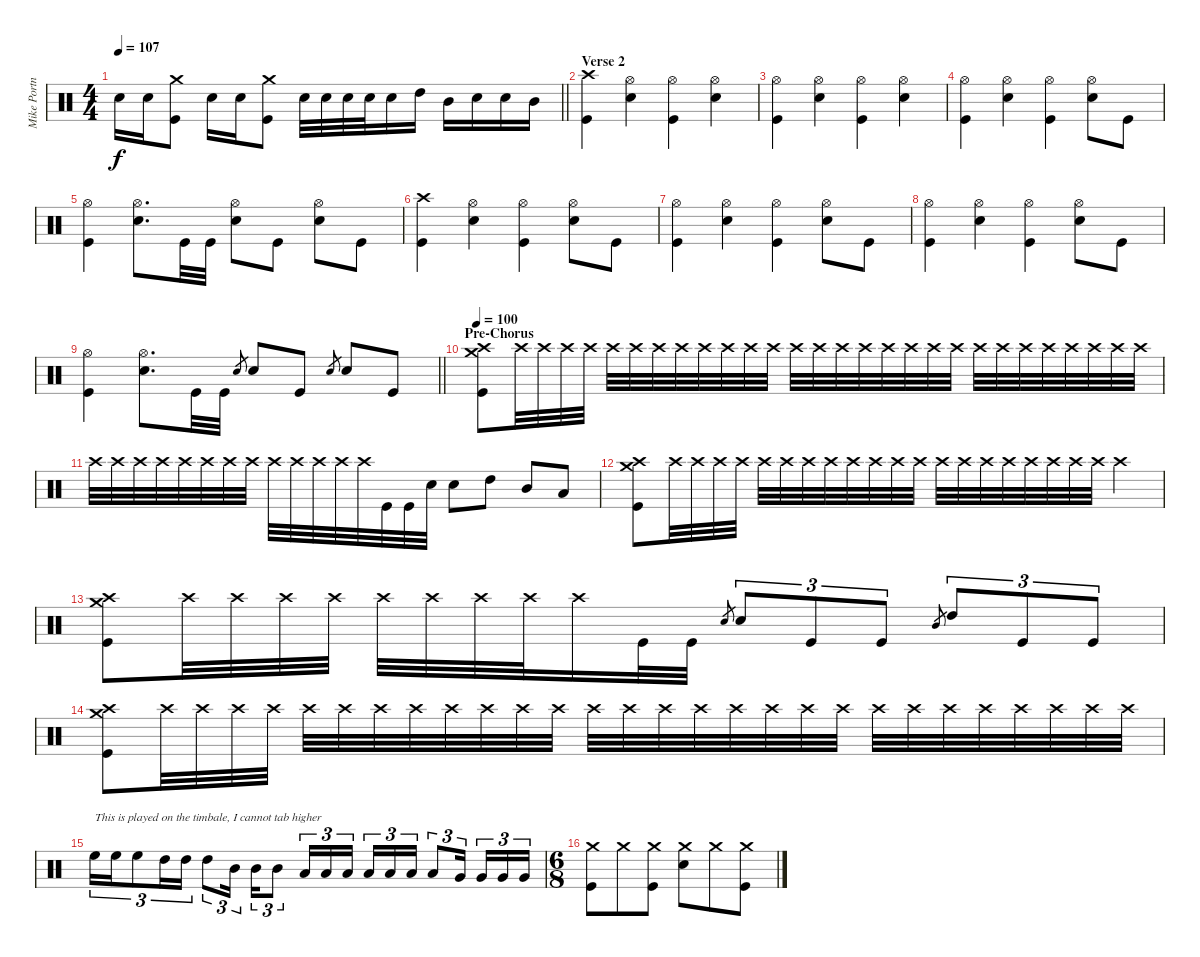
\track ("Mike Portnoy" "Mike Portn") {instrument percussion}
\staff {score}
\articulation defaults
\ts (4 4)
\tempo 107
\clef neutral
\barLineRight lightlight
\ks c "Electric Snare (hit)".16{dy f} "Electric Snare (hit)".16
("Crash medium (hit)" "Kick (hit)").8 "Electric Snare (hit)".16 "Electric Snare (hit)".16 ("Crash medium (hit)" "Kick (hit)").8 "Electric Snare (hit)".32 "Electric Snare (hit)".32 "Electric Snare (hit)".32 "Electric Snare (hit)".32 "Electric Snare (hit)".16 "High Tom (hit)".16 "Mid Tom (hit)".16 "Electric Snare (hit)".16 "Electric Snare (hit)".16 "Mid Tom (hit)".16 |
\section ("" "Verse 2")
("Crash high (hit)" "Kick (hit)").4 ("Hi-Hat (open)" "Electric Snare (hit)").4 ("Hi-Hat (open)" "Kick (hit)").4 ("Hi-Hat (open)" "Electric Snare (hit)").4 |
("Hi-Hat (open)" "Kick (hit)").4 ("Hi-Hat (open)" "Electric Snare (hit)").4 ("Hi-Hat (open)" "Kick (hit)").4 ("Hi-Hat (open)" "Electric Snare (hit)").4 |
("Hi-Hat (open)" "Kick (hit)").4 ("Hi-Hat (open)" "Electric Snare (hit)").4 ("Hi-Hat (open)" "Kick (hit)").4 ("Hi-Hat (open)" "Electric Snare (hit)").8 "Kick (hit)".8 |
("Hi-Hat (open)" "Kick (hit)").4 ("Hi-Hat (open)" "Electric Snare (hit)").8{d} "Kick (hit)".32 "Kick (hit)".32 ("Hi-Hat (open)" "Electric Snare (hit)").8 "Kick (hit)".8 ("Hi-Hat (open)" "Electric Snare (hit)").8 "Kick (hit)".8 |
("Crash high (hit)" "Kick (hit)").4 ("Hi-Hat (open)" "Electric Snare (hit)").4 ("Hi-Hat (open)" "Kick (hit)").4 ("Hi-Hat (open)" "Electric Snare (hit)").8 "Kick (hit)".8 |
("Hi-Hat (open)" "Kick (hit)").4 ("Hi-Hat (open)" "Electric Snare (hit)").4 ("Hi-Hat (open)" "Kick (hit)").4 ("Hi-Hat (open)" "Electric Snare (hit)").8 "Kick (hit)".8 |
("Hi-Hat (open)" "Kick (hit)").4 ("Hi-Hat (open)" "Electric Snare (hit)").4 ("Hi-Hat (open)" "Kick (hit)").4 ("Hi-Hat (open)" "Electric Snare (hit)").8 "Kick (hit)".8 |
\barLineRight lightlight
("Hi-Hat (open)" "Kick (hit)").4 ("Hi-Hat (open)" "Electric Snare (hit)").8{d} "Kick (hit)".32 "Kick (hit)".32 "Electric Snare (hit)".8{gr} "Electric Snare (hit)".8 "Kick (hit)".8 "Electric Snare (hit)".8{gr} "Electric Snare (hit)".8 "Kick (hit)".8 |
\section ("" "Pre-Chorus")
\tempo 100
("Crash high (hit)" "Crash medium (hit)" "Kick (hit)").8 "Crash high (hit)".32{volume 5} "Crash high (hit)".32{volume 16} "Crash high (hit)".32 "Crash high (hit)".32 "Crash high (hit)".32 "Crash high (hit)".32 "Crash high (hit)".32 "Crash high (hit)".32 "Crash high (hit)".32 "Crash high (hit)".32 "Crash high (hit)".32 "Crash high (hit)".32 "Crash high (hit)".32 "Crash high (hit)".32 "Crash high (hit)".32 "Crash high (hit)".32 "Crash high (hit)".32 "Crash high (hit)".32 "Crash high (hit)".32 "Crash high (hit)".32 "Crash high (hit)".32 "Crash high (hit)".32 "Crash high (hit)".32 "Crash high (hit)".32 "Crash high (hit)".32 "Crash high (hit)".32 "Crash high (hit)".32 "Crash high (hit)".32 |
"Crash high (hit)".32 "Crash high (hit)".32 "Crash high (hit)".32 "Crash high (hit)".32 "Crash high (hit)".32 "Crash high (hit)".32 "Crash high (hit)".32 "Crash high (hit)".32 "Crash high (hit)".32 "Crash high (hit)".32 "Crash high (hit)".32 "Crash high (hit)".32 "Crash high (hit)".32 "Kick (hit)".32 "Kick (hit)".32 "Electric Snare (hit)".32 "Electric Snare (hit)".8 "High Tom (hit)".8 "Mid Tom (hit)".8 "Low Tom (hit)".8 |
("Crash high (hit)" "Crash medium (hit)" "Kick (hit)").8 "Crash high (hit)".32{volume 5} "Crash high (hit)".32{volume 16} "Crash high (hit)".32 "Crash high (hit)".32 "Crash high (hit)".32 "Crash high (hit)".32 "Crash high (hit)".32 "Crash high (hit)".32 "Crash high (hit)".32 "Crash high (hit)".32 "Crash high (hit)".32 "Crash high (hit)".32 "Crash high (hit)".32 "Crash high (hit)".32 "Crash high (hit)".32 "Crash high (hit)".32 "Crash high (hit)".32 "Crash high (hit)".32 "Crash high (hit)".32 "Crash high (hit)".32 "Crash high (hit)".4 |
("Crash high (hit)" "Crash medium (hit)" "Kick (hit)").8 "Crash high (hit)".32{volume 5} "Crash high (hit)".32{volume 16} "Crash high (hit)".32 "Crash high (hit)".32 "Crash high (hit)".32 "Crash high (hit)".32 "Crash high (hit)".32 "Crash high (hit)".32 "Crash high (hit)".16 "Kick (hit)".32 "Kick (hit)".32 "Electric Snare (hit)".8{gr} "Electric Snare (hit)".8{tu (3 2)} "Kick (hit)".8{tu (3 2)} "Kick (hit)".8{tu (3 2)} "Mid Tom (hit)".8{gr} "High Tom (hit)".8{tu (3 2)} "Kick (hit)".8{tu (3 2)} "Kick (hit)".8{tu (3 2)} |
("Crash high (hit)" "Crash medium (hit)" "Kick (hit)").8 "Crash high (hit)".32{volume 5} "Crash high (hit)".32{volume 16} "Crash high (hit)".32 "Crash high (hit)".32 "Crash high (hit)".32 "Crash high (hit)".32 "Crash high (hit)".32 "Crash high (hit)".32 "Crash high (hit)".32 "Crash high (hit)".32 "Crash high (hit)".32 "Crash high (hit)".32 "Crash high (hit)".32 "Crash high (hit)".32 "Crash high (hit)".32 "Crash high (hit)".32 "Crash high (hit)".32 "Crash high (hit)".32 "Crash high (hit)".32 "Crash high (hit)".32 "Crash high (hit)".32 "Crash high (hit)".32 "Crash high (hit)".32 "Crash high (hit)".32 "Crash high (hit)".32 "Crash high (hit)".32 "Crash high (hit)".32 "Crash high (hit)".32 |
"High Floor Tom (hit)".16{tu (3 2) txt "This is played on the timbale, I cannot tab higher"} "High Floor Tom (hit)".16{tu (3 2)} "High Floor Tom (hit)".8{tu (3 2)} "High Tom (hit)".16{tu (3 2)} "High Tom (hit)".16{tu (3 2)} "High Tom (hit)".8{tu (3 2)} "Mid Tom (hit)".16{tu (3 2) beam splitsecondary} "Mid Tom (hit)".16{tu (3 2)} "Mid Tom (hit)".8{tu (3 2)} "Low Tom (hit)".16{tu (3 2)} "Low Tom (hit)".16{tu (3 2)} "Low Tom (hit)".16{tu (3 2) beam splitsecondary} "Low Tom (hit)".16{tu (3 2)} "Low Tom (hit)".16{tu (3 2)} "Low Tom (hit)".16{tu (3 2)} "Low Tom (hit)".8{tu (3 2)} "Very Low Tom (hit)".16{tu (3 2) beam splitsecondary} "Very Low Tom (hit)".16{tu (3 2)} "Very Low Tom (hit)".16{tu (3 2)} "Very Low Tom (hit)".16{tu (3 2)} |
\ts (6 8)
("Crash medium (hit)" "Kick (hit)").8 "Crash medium (hit)".8 ("Crash medium (hit)" "Kick (hit)").8 ("Crash medium (hit)" "Electric Snare (hit)").8 "Crash medium (hit)".8 ("Crash medium (hit)" "Kick (hit)").8
